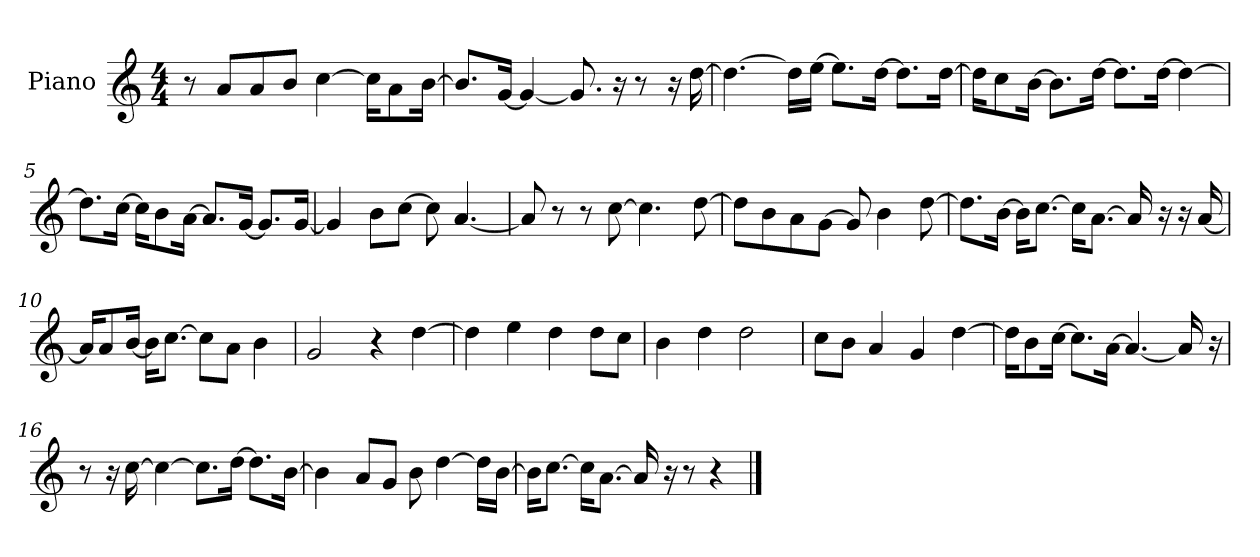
**kern
*part1
*staff1
*I"Piano
*I'P-no
*clefG2
*k[]
*M4/4
*MM90
=1
8r
8a/L
8a/
8b/J
[4cc\
16cc\KL]
8a\
[16b\Jk
=2
8.b/L]
[16g/Jk
4g/_
8.g/]
16r
8r
16r
[16dd\
=3
4.dd\_
16dd\LL]
[16ee\JJ
8.ee\L]
[16dd\Jk
8.dd\L]
[16dd\Jk
=4
16dd\KL]
8cc\
[16b\Jk
8.b\L]
[16dd\Jk
8.dd\L]
[16dd\Jk
4dd\_
!!LO:LB:g=z
=5
8.dd\L]
[16cc\Jk
16cc\KL]
8b\
[16a\Jk
8.a/L]
[16g/Jk
8.g/L]
[16g/Jk
=6
4g/]
8b\L
[8cc\J
8cc\]
[4.a/
=7
8a/]
8r
8r
[8cc\
4.cc\]
[8dd\
=8
8dd\L]
8b\
8a\
[8g\J
8g/]
4b\
[8dd\
=9
8.dd\L]
[16b\Jk
16b\KL]
[8.cc\J
16cc\KL]
[8.a\J
16a/]
16r
16r
[16a/
!!LO:LB:g=z
=10
16a/KL]
8a/
[16b/Jk
16b\KL]
[8.cc\J
8cc\L]
8a\J
4b\
=11
2g/
4r
[4dd\
=12
4dd\]
4ee\
4dd\
8dd\L
8cc\J
=13
4b\
4dd\
2dd\
=14
8cc\L
8b\J
4a/
4g/
[4dd\
=15
16dd\KL]
8b\
[16cc\Jk
8.cc\L]
[16a\Jk
4.a/_
16a/]
16r
!!LO:LB:g=z
=16
8r
16r
[16cc\
4cc\_
8.cc\L]
[16dd\Jk
8.dd\L]
[16b\Jk
=17
4b\]
8a/L
8g/J
8b\
[4dd\
16dd\LL]
[16b\JJ
=18
16b\KL]
[8.cc\J
16cc\KL]
[8.a\J
16a/]
16r
8r
4r
==
*-
